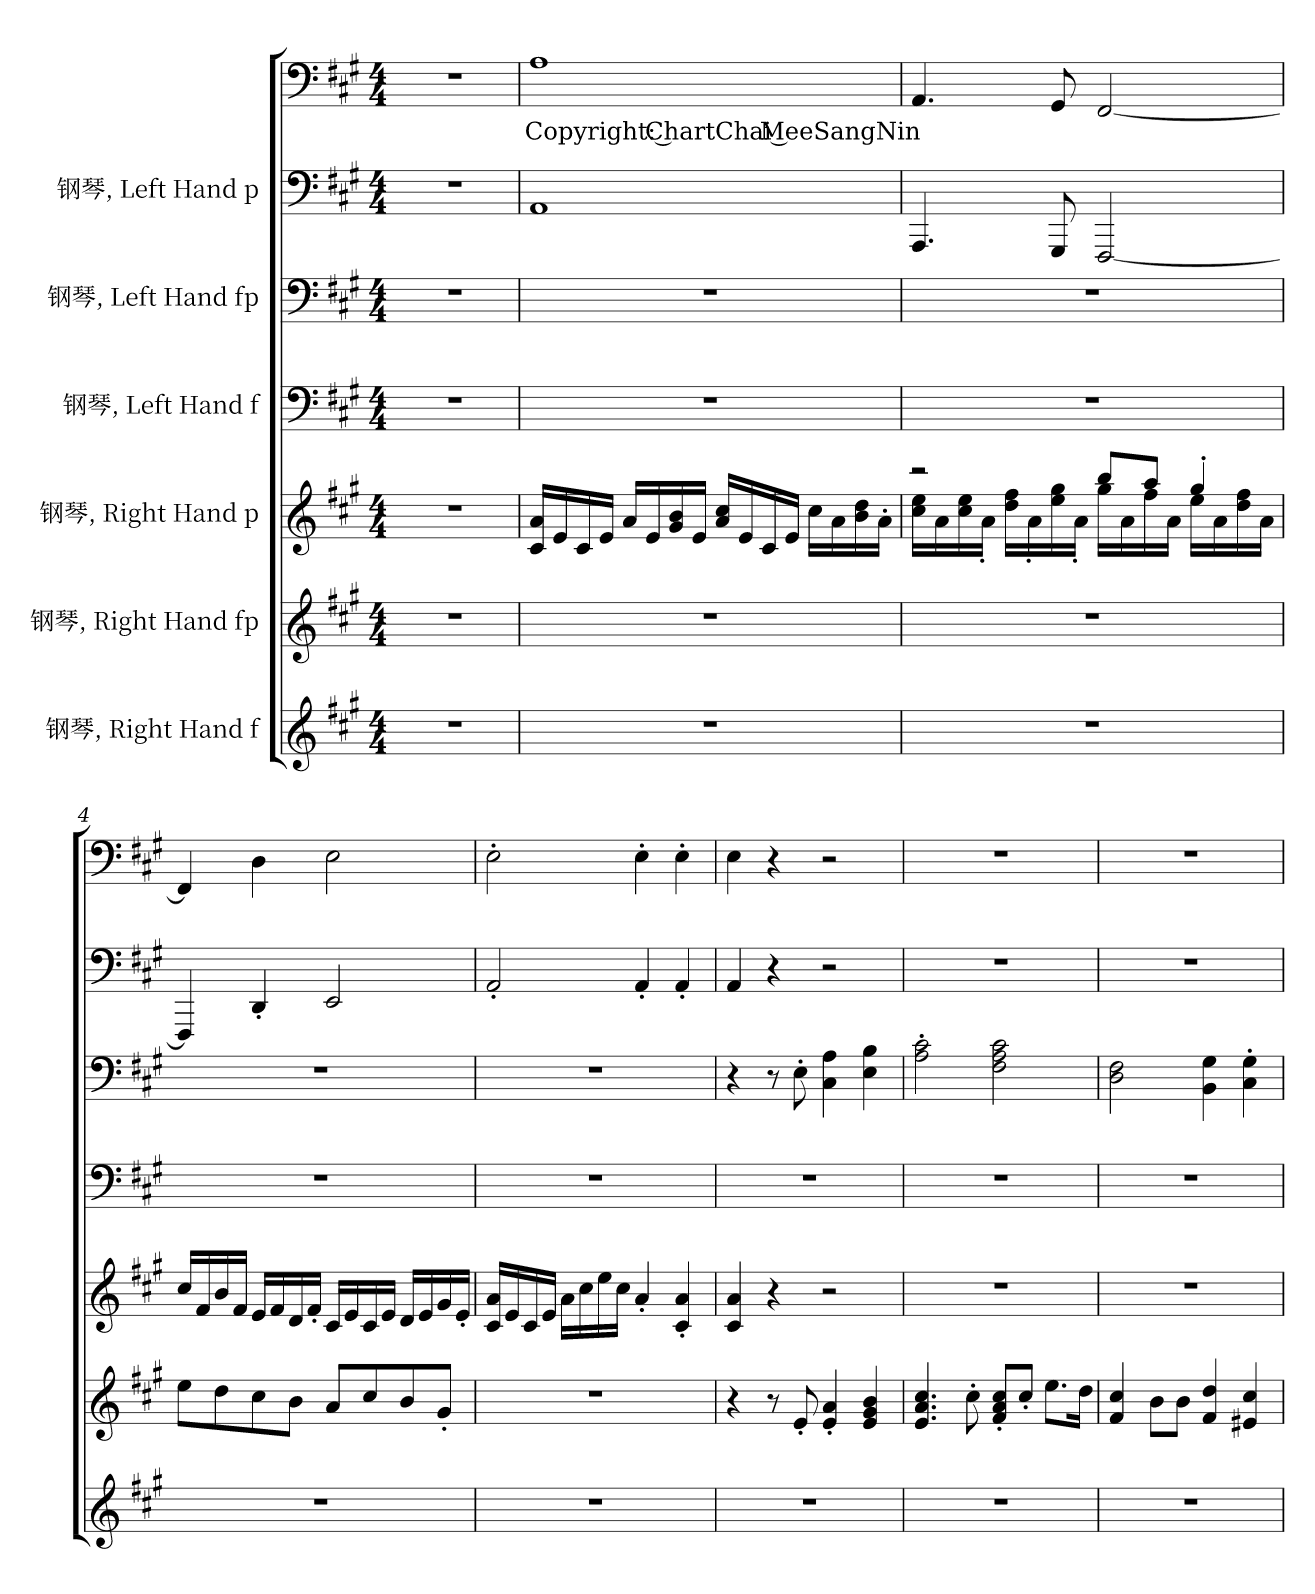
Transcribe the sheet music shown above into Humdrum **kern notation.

**kern	**kern	**kern	**kern	**kern	**kern	**kern	**text
*part6	*part5	*part4	*part3	*part2	*part1	*part1	*part1
*staff7	*staff6	*staff5	*staff4	*staff3	*staff2	*staff1	*staff1
*I"钢琴, Right Hand f	*I"钢琴, Right Hand fp	*I"钢琴, Right Hand p	*I"钢琴, Left Hand f	*I"钢琴, Left Hand fp	*I"钢琴, Left Hand p	*	*
*clefG2	*clefG2	*clefG2	*clefF4	*clefF4	*clefF4	*clefF4	*
*k[f#c#g#]	*k[f#c#g#]	*k[f#c#g#]	*k[f#c#g#]	*k[f#c#g#]	*k[f#c#g#]	*k[f#c#g#]	*
*M4/4	*M4/4	*M4/4	*M4/4	*M4/4	*M4/4	*M4/4	*
*MM82	*MM82	*MM82	*MM82	*MM82	*MM82	*MM82	*
=1	=1	=1	=1	=1	=1	=1	=1
1r	1r	1r	1r	1r	1r	1r	.
=2	=2	=2	=2	=2	=2	=2	=2
1r	1r	16c#/ 16a/LL	1r	1r	1AA	1A	Copyright: ChartChai MeeSangNin
.	.	16e/	.	.	.	.	.
.	.	16c#/	.	.	.	.	.
.	.	16e/JJ	.	.	.	.	.
.	.	16a/LL	.	.	.	.	.
.	.	16e/	.	.	.	.	.
.	.	16g#/ 16b/	.	.	.	.	.
.	.	16e/JJ	.	.	.	.	.
.	.	16a/ 16cc#/LL	.	.	.	.	.
.	.	16e/	.	.	.	.	.
.	.	16c#/	.	.	.	.	.
.	.	16e/JJ	.	.	.	.	.
.	.	16cc#\LL	.	.	.	.	.
.	.	16a\	.	.	.	.	.
.	.	16b\ 16dd\	.	.	.	.	.
.	.	16a'\JJ	.	.	.	.	.
!!LO:PB:g=z
=3	=3	=3	=3	=3	=3	=3	=3
*	*	*^	*	*	*	*	*
1r	1r	2r	16cc#\ 16ee\LL	1r	1r	4.AAA/	4.AA/	.
.	.	.	16a\	.	.	.	.	.
.	.	.	16cc#\ 16ee\	.	.	.	.	.
.	.	.	16a'\JJ	.	.	.	.	.
.	.	.	16dd\ 16ff#\LL	.	.	.	.	.
.	.	.	16a'\	.	.	.	.	.
.	.	.	16ee\ 16gg#\	.	.	8GGG#/	8GG#/	.
.	.	.	16a'\JJ	.	.	.	.	.
.	.	8bb/L	16gg#\LL	.	.	[2FFF#/	[2FF#/	.
.	.	.	16a\	.	.	.	.	.
.	.	8aa/J	16ff#\	.	.	.	.	.
.	.	.	16a\JJ	.	.	.	.	.
.	.	4gg#'/	16ee\LL	.	.	.	.	.
.	.	.	16a\	.	.	.	.	.
.	.	.	16dd\ 16ff#\	.	.	.	.	.
.	.	.	16a\JJ	.	.	.	.	.
*	*	*v	*v	*	*	*	*	*
=4	=4	=4	=4	=4	=4	=4	=4
1r	8ee\L	16cc#/LL	1r	1r	4FFF#/]	4FF#/]	.
.	.	16f#/	.	.	.	.	.
.	8dd\	16b/	.	.	.	.	.
.	.	16f#/JJ	.	.	.	.	.
.	8cc#\	16e/LL	.	.	4DD'/	4D\	.
.	.	16f#/	.	.	.	.	.
.	8b\J	16d/	.	.	.	.	.
.	.	16f#'/JJ	.	.	.	.	.
.	8a/L	16c#/LL	.	.	2EE/	2E\	.
.	.	16e/	.	.	.	.	.
.	8cc#/	16c#/	.	.	.	.	.
.	.	16e/JJ	.	.	.	.	.
.	8b/	16d/LL	.	.	.	.	.
.	.	16e/	.	.	.	.	.
.	8g#'/J	16g#/	.	.	.	.	.
.	.	16e'/JJ	.	.	.	.	.
=5	=5	=5	=5	=5	=5	=5	=5
1r	1r	16c#/ 16a/LL	1r	1r	2AA'/	2E'\	.
.	.	16e/	.	.	.	.	.
.	.	16c#/	.	.	.	.	.
.	.	16e/JJ	.	.	.	.	.
.	.	16a\LL	.	.	.	.	.
.	.	16cc#\	.	.	.	.	.
.	.	16ee\	.	.	.	.	.
.	.	16cc#\JJ	.	.	.	.	.
.	.	4a'/	.	.	4AA'/	4E'\	.
.	.	4c#/' 4a/'	.	.	4AA'/	4E'\	.
!!LO:PB:g=z
=6	=6	=6	=6	=6	=6	=6	=6
1r	4r	4c#/ 4a/	1r	4r	4AA/	4E\	.
.	8r	4r	.	8r	4r	4r	.
.	8e'/	.	.	8E'\	.	.	.
.	4e/' 4a/'	2r	.	4C#\ 4A\	2r	2r	.
.	4e/ 4g#/ 4b/	.	.	4E\ 4B\	.	.	.
=7	=7	=7	=7	=7	=7	=7	=7
1r	4.e/ 4.a/ 4.cc#/	1r	1r	2A\' 2c#\'	1r	1r	.
.	8cc#'\	.	.	.	.	.	.
.	8f#/' 8a/' 8cc#/'L	.	.	2F#\ 2A\ 2c#\	.	.	.
.	8cc#'/J	.	.	.	.	.	.
.	8.ee\L	.	.	.	.	.	.
.	16dd\Jk	.	.	.	.	.	.
=8	=8	=8	=8	=8	=8	=8	=8
1r	4f#/ 4cc#/	1r	1r	2D\ 2F#\	1r	1r	.
.	8b\L	.	.	.	.	.	.
.	8b\J	.	.	.	.	.	.
.	4f#/ 4dd/	.	.	4BB\ 4G#\	.	.	.
.	4e#X/ 4cc#/	.	.	4C#\' 4G#\'	.	.	.
=	=	=	=	=	=	=	=
*-	*-	*-	*-	*-	*-	*-	*-
